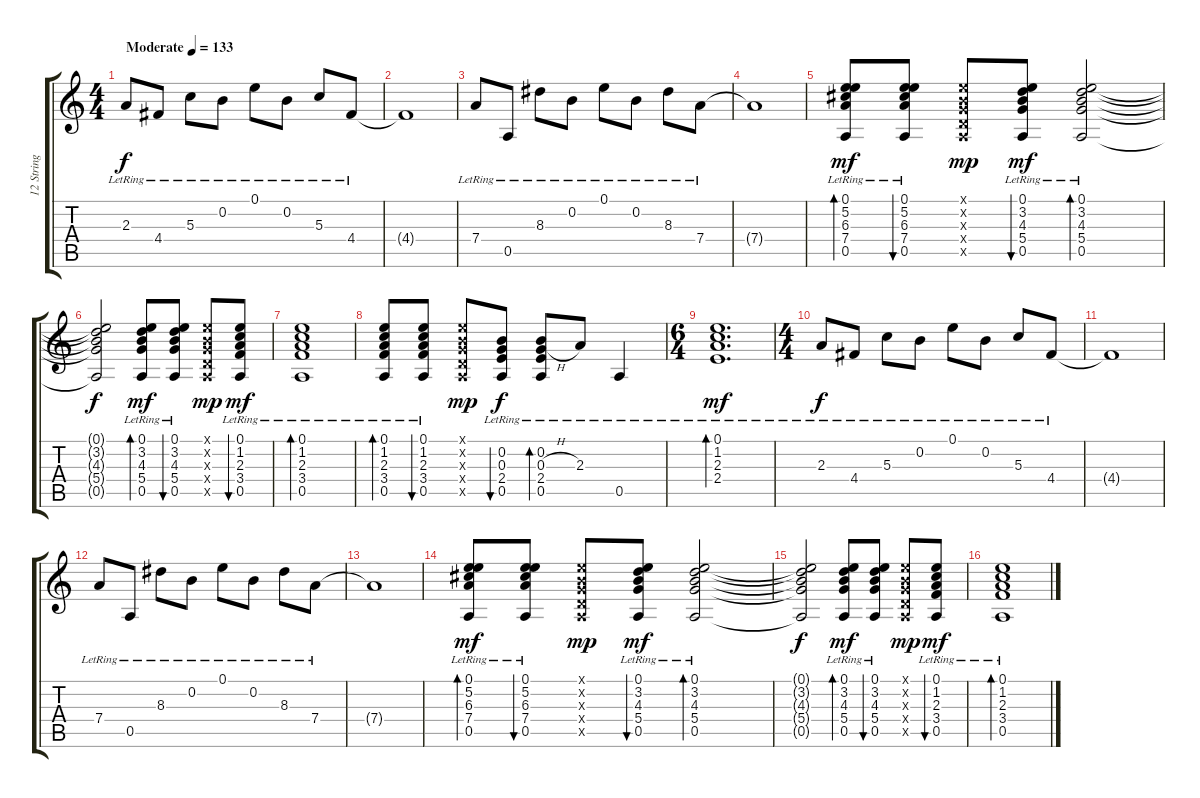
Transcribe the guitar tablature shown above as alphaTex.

\track ("12 String" "12 String") {instrument acousticguitarsteel}
\staff {score tabs}
\tuning (E4 B3 G3 D3 A2 E2) {hide}
\ts (4 4)
\tempo (133 "Moderate")
\clef g2
\ks c
2.3{lr}.8{dy f instrument acousticguitarsteel} 4.4{lr}.8 5.3{lr}.8 0.2{lr}.8 0.1{lr}.8 0.2{lr}.8 5.3{lr}.8 4.4{lr}.8 |
4.4{t}.1 |
7.4{lr}.8 0.5{lr}.8 8.3{lr}.8 0.2{lr}.8 0.1{lr}.8 0.2{lr}.8 8.3{lr}.8 7.4{lr}.8 |
7.4{t}.1 |
(0.1{lr} 5.2{lr} 6.3{lr} 7.4{lr} 0.5{lr}).8{bd 60 dy mf} (0.1{lr} 5.2{lr} 6.3{lr} 7.4{lr} 0.5{lr}).8{bu 60} (0.1{x} 0.2{x} 0.3{x} 0.4{x} 0.5{x}).8{dy mp} (0.1{lr} 3.2{lr} 4.3{lr} 5.4{lr} 0.5{lr}).8{bu 60 dy mf} (0.1{lr} 3.2{lr} 4.3{lr} 5.4{lr} 0.5{lr}).2{bd 60} |
(0.1{t} 3.2{t} 4.3{t} 5.4{t} 0.5{t}).2{dy f} (0.1{lr} 3.2{lr} 4.3{lr} 5.4{lr} 0.5{lr}).8{bd 60 dy mf} (0.1{lr} 3.2{lr} 4.3{lr} 5.4{lr} 0.5{lr}).8{bu 60} (0.1{x} 0.2{x} 0.3{x} 0.4{x} 0.5{x}).8{dy mp} (0.1{lr} 1.2{lr} 2.3{lr} 3.4{lr} 0.5{lr}).8{bu 60 dy mf} |
(0.1{lr} 1.2{lr} 2.3{lr} 3.4{lr} 0.5{lr}).1{bd 60} |
(0.1{lr} 1.2{lr} 2.3{lr} 3.4{lr} 0.5{lr}).8{bd 60} (0.1{lr} 1.2{lr} 2.3{lr} 3.4{lr} 0.5{lr}).8{bu 60} (0.1{x} 0.2{x} 0.3{x} 0.4{x} 0.5{x}).8{dy mp} (0.2{lr} 0.3{lr} 2.4{lr} 0.5{lr}).8{bu 60 dy f} (0.2{lr} 0.3{h lr} 2.4{lr} 0.5{lr}).8{bd 60} 2.3{lr}.8 0.5{lr}.4 |
\ts (6 4)
(0.1{lr} 1.2{lr} 2.3{lr} 2.4{lr}).1{d bd 60 dy mf} |
\ts (4 4)
2.3{lr}.8{dy f} 4.4{lr}.8 5.3{lr}.8 0.2{lr}.8 0.1{lr}.8 0.2{lr}.8 5.3{lr}.8 4.4{lr}.8 |
4.4{t}.1 |
7.4{lr}.8 0.5{lr}.8 8.3{lr}.8 0.2{lr}.8 0.1{lr}.8 0.2{lr}.8 8.3{lr}.8 7.4{lr}.8 |
7.4{t}.1 |
(0.1{lr} 5.2{lr} 6.3{lr} 7.4{lr} 0.5{lr}).8{bd 60 dy mf} (0.1{lr} 5.2{lr} 6.3{lr} 7.4{lr} 0.5{lr}).8{bu 60} (0.1{x} 0.2{x} 0.3{x} 0.4{x} 0.5{x}).8{dy mp} (0.1{lr} 3.2{lr} 4.3{lr} 5.4{lr} 0.5{lr}).8{bu 60 dy mf} (0.1{lr} 3.2{lr} 4.3{lr} 5.4{lr} 0.5{lr}).2{bd 60} |
(0.1{t} 3.2{t} 4.3{t} 5.4{t} 0.5{t}).2{dy f} (0.1{lr} 3.2{lr} 4.3{lr} 5.4{lr} 0.5{lr}).8{bd 60 dy mf} (0.1{lr} 3.2{lr} 4.3{lr} 5.4{lr} 0.5{lr}).8{bu 60} (0.1{x} 0.2{x} 0.3{x} 0.4{x} 0.5{x}).8{dy mp} (0.1{lr} 1.2{lr} 2.3{lr} 3.4{lr} 0.5{lr}).8{bu 60 dy mf} |
(0.1{lr} 1.2{lr} 2.3{lr} 3.4{lr} 0.5{lr}).1{bd 60}
